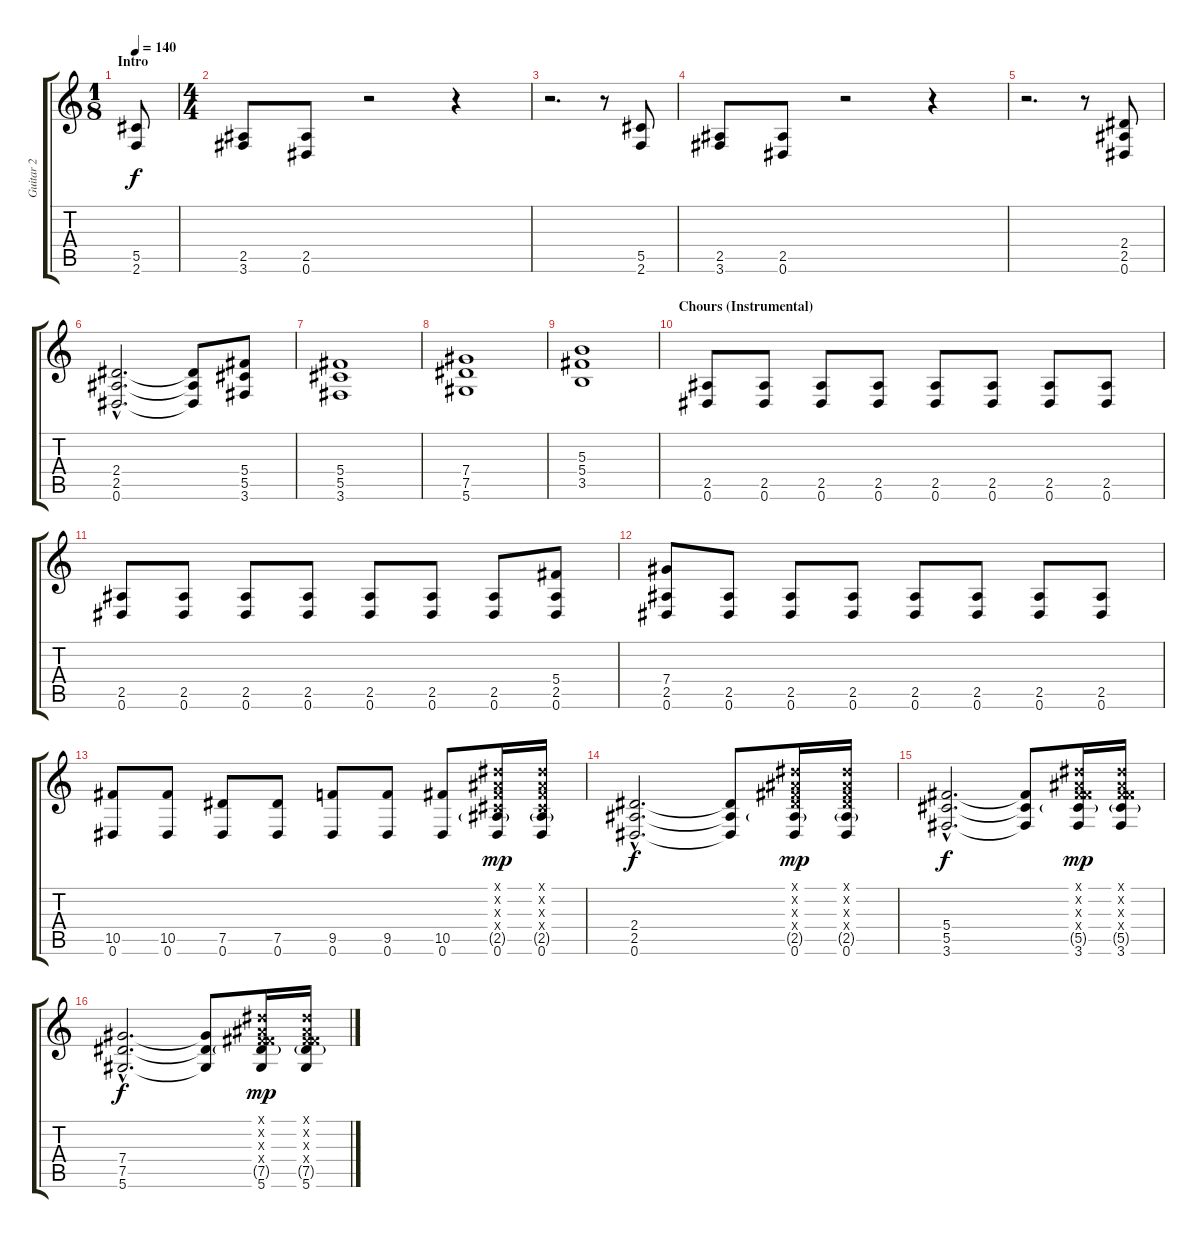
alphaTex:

\track ("Guitar 2" "Guitar 2") {instrument distortionguitar}
\staff {score tabs}
\tuning (Eb4 Bb3 Gb3 Db3 Ab2 Eb2) {hide}
\ts (1 8)
\section ("" "Intro")
\tempo 140
\clef g2
\ks c
(5.5 2.6).8{dy f instrument distortionguitar} |
\ts (4 4)
(2.5 3.6).8 (2.5 0.6).8 r.2 r.4 |
r.2{d} r.8 (5.5 2.6).8 |
(2.5 3.6).8 (2.5 0.6).8 r.2 r.4 |
r.2{d} r.8 (2.4 2.5 0.6).8 |
(2.4{hac} 2.5{hac} 0.6{hac}).2{d} (2.4{t} 2.5{t} 0.6{t}).8 (5.4 5.5 3.6).8 |
(5.4 5.5 3.6).1 |
(7.4 7.5 5.6).1 |
(5.3 5.4 3.5).1 |
\section ("" "Chours (Instrumental)")
(2.5 0.6).8 (2.5 0.6).8 (2.5 0.6).8 (2.5 0.6).8 (2.5 0.6).8 (2.5 0.6).8 (2.5 0.6).8 (2.5 0.6).8 |
(2.5 0.6).8 (2.5 0.6).8 (2.5 0.6).8 (2.5 0.6).8 (2.5 0.6).8 (2.5 0.6).8 (2.5 0.6).8 (5.4 2.5 0.6).8 |
(7.4 2.5 0.6).8 (2.5 0.6).8 (2.5 0.6).8 (2.5 0.6).8 (2.5 0.6).8 (2.5 0.6).8 (2.5 0.6).8 (2.5 0.6).8 |
(10.5 0.6).8 (10.5 0.6).8 (7.5 0.6).8 (7.5 0.6).8 (9.5 0.6).8 (9.5 0.6).8 (10.5 0.6).8 (0.1{x} 0.2{x} 0.3{x} 0.4{x} 2.5{g} 0.6).16{dy mp} (0.1{x} 0.2{x} 0.3{x} 0.4{x} 2.5{g} 0.6).16 |
(2.4{hac} 2.5{hac} 0.6{hac}).2{d dy f} (2.4{t} 2.5{t} 0.6{t}).8 (0.1{x} 0.2{x} 0.3{x} 2.4{x} 2.5{g} 0.6).16{dy mp} (0.1{x} 0.2{x} 0.3{x} 2.4{x} 2.5{g} 0.6).16 |
(5.4{hac} 5.5{hac} 3.6{hac}).2{d dy f} (5.4{t} 5.5{t} 3.6{t}).8 (0.1{x} 0.2{x} 0.3{x} 5.4{x} 5.5{g} 3.6).16{dy mp} (0.1{x} 0.2{x} 0.3{x} 5.4{x} 5.5{g} 3.6).16 |
(7.4{hac} 7.5{hac} 5.6{hac}).2{d dy f} (7.4{t} 7.5{t} 5.6{t}).8 (0.1{x} 0.2{x} 0.3{x} 5.4{x} 7.5{g} 5.6).16{dy mp} (0.1{x} 0.2{x} 0.3{x} 5.4{x} 7.5{g} 5.6).16
